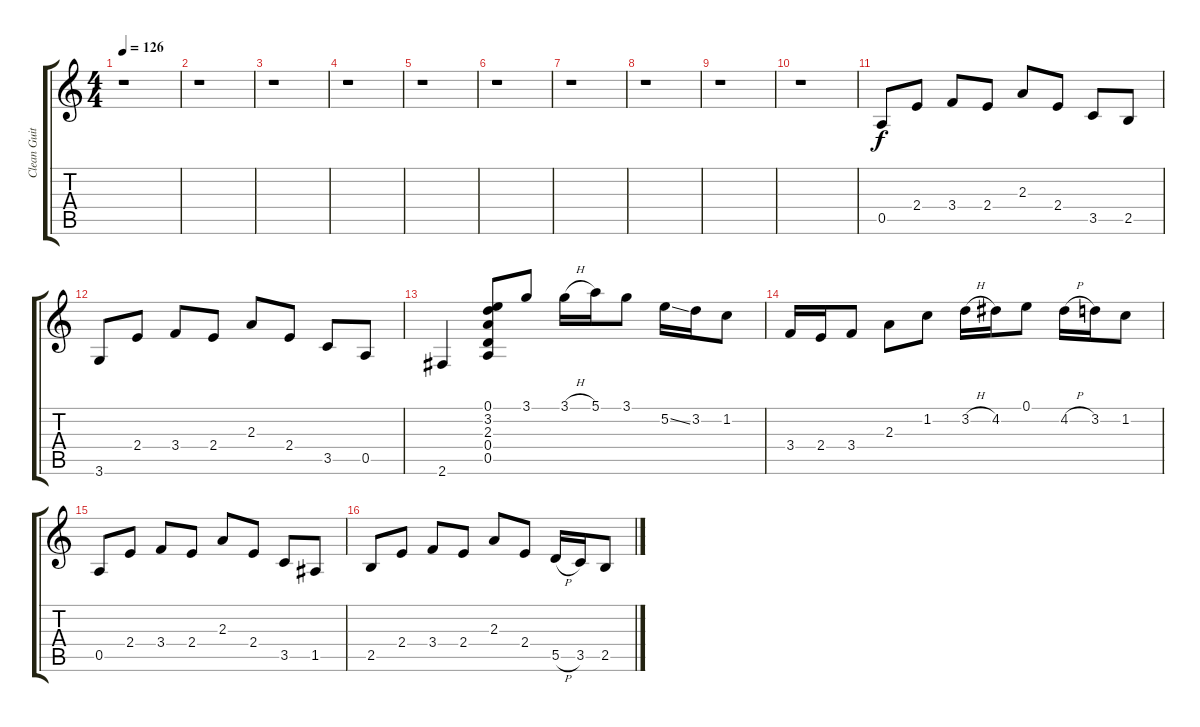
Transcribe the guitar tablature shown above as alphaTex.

\track ("Clean Guitar 2" "Clean Guit") {instrument acousticguitarsteel}
\staff {score tabs}
\tuning (E4 B3 G3 D3 A2 E2) {hide}
\ts (4 4)
\tempo 126
\clef g2
\ks c
r.1{dy f} |
r.1 |
r.1 |
r.1 |
r.1 |
r.1 |
r.1 |
r.1 |
r.1 |
r.1 |
0.5.8 2.4.8 3.4.8 2.4.8 2.3.8 2.4.8 3.5.8 2.5.8 |
3.6.8 2.4.8 3.4.8 2.4.8 2.3.8 2.4.8 3.5.8 0.5.8 |
2.6.4 (0.1 3.2 2.3 0.4 0.5).8 3.1.8 3.1{h}.16 5.1.16 3.1.8 5.2{ss}.16 3.2.16 1.2.8 |
3.4.16 2.4.16 3.4.8 2.3.8 1.2.8 3.2{h}.16 4.2.16 0.1.8 4.2{h}.16 3.2.16 1.2.8 |
0.5.8 2.4.8 3.4.8 2.4.8 2.3.8 2.4.8 3.5.8 1.5.8 |
2.5.8 2.4.8 3.4.8 2.4.8 2.3.8 2.4.8 5.5{h}.16 3.5.16 2.5.8
